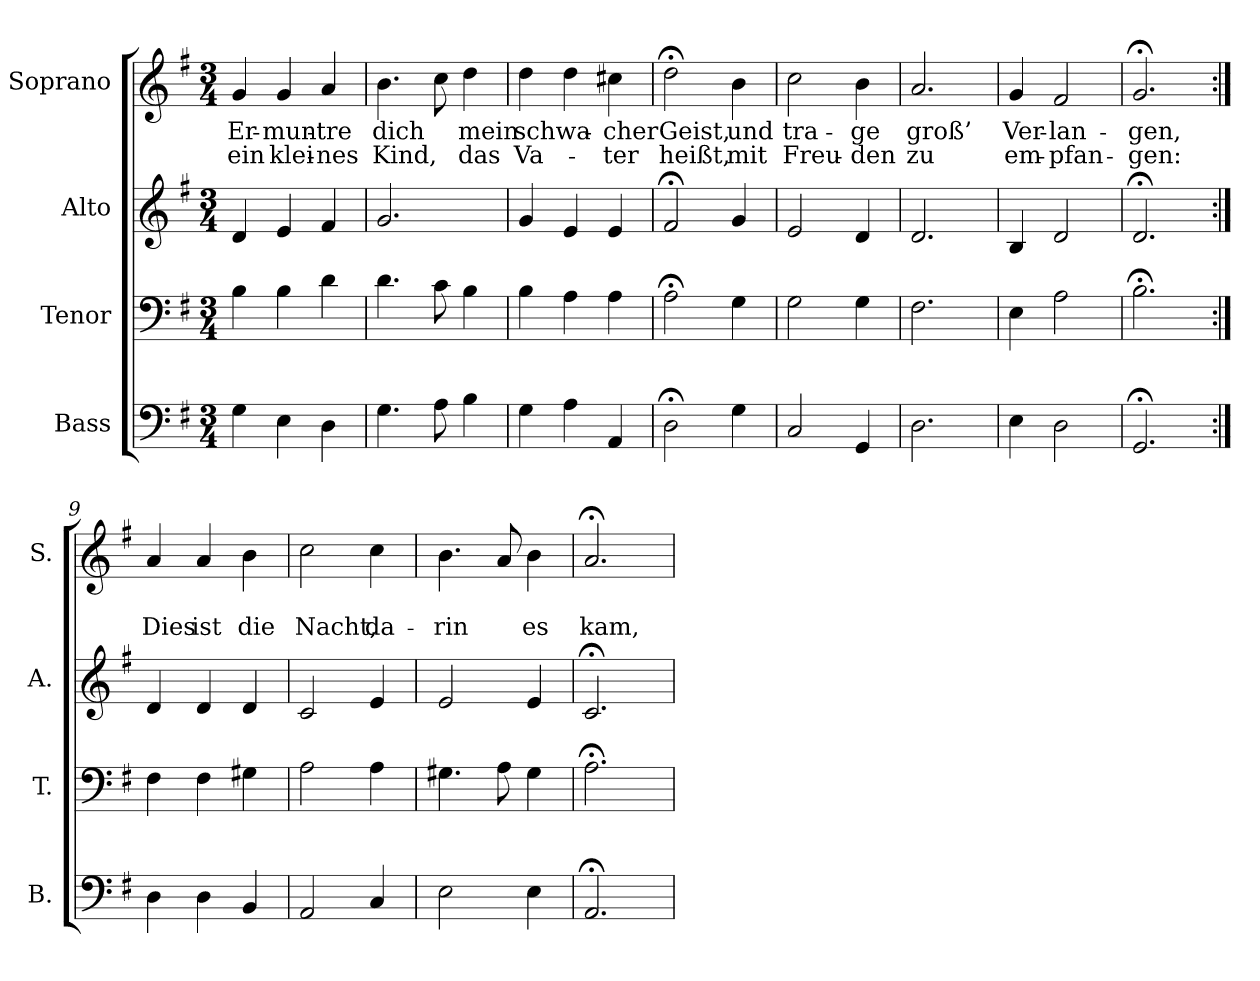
**kern	**kern	**kern	**kern	**text	**text
*part4	*part3	*part2	*part1	*part1	*part1
*staff4	*staff3	*staff2	*staff1	*staff1	*staff1
*I"Bass	*I"Tenor	*I"Alto	*I"Soprano	*	*
*I'B.	*I'T.	*I'A.	*I'S.	*	*
*clefF4	*clefF4	*clefG2	*clefG2	*	*
*k[f#]	*k[f#]	*k[f#]	*k[f#]	*	*
*G:	*G:	*G:	*G:	*	*
*M3/4	*M3/4	*M3/4	*M3/4	*	*
=1	=1	=1	=1	=1	=1
4G\	4B\	4d/	4g/	Er-	ein
4E\	4B\	4e/	4g/	-mun-	klei-
4D\	4d\	4f#/	4a/	-tre	-nes
=2	=2	=2	=2	=2	=2
4.G\	4.d\	2.g/	4.b\	dich	Kind,
8A\	8c\	.	8cc\	.	.
4B\	4B\	.	4dd\	mein	das
=3	=3	=3	=3	=3	=3
4G\	4B\	4g/	4dd\	schwa-	Va-
4A\	4A\	4e/	4dd\	.	.
4AA/	4A\	4e/	4cc#X\	cher	-ter
=4	=4	=4	=4	=4	=4
2D;<\	2A;<\	2f#;</	2dd;<\	Geist,	heißt,
4G\	4G\	4g/	4b\	und	mit
=5	=5	=5	=5	=5	=5
2C/	2G\	2e/	2cc\	tra-	Freu-
4GG/	4G\	4d/	4b\	-ge	-den
=6	=6	=6	=6	=6	=6
2.D\	2.F#\	2.d/	2.a/	groß’	zu
=7	=7	=7	=7	=7	=7
4E\	4E\	4B/	4g/	Ver-	em-
2D\	2A\	2d/	2f#/	-lan-	-pfan-
=8	=8	=8	=8	=8	=8
2.GG;</	2.B;<\	2.d;</	2.g;</	-gen,	-gen:
!!LO:LB:g=z
=9:|!	=9:|!	=9:|!	=9:|!	=9:|!	=9:|!
4D\	4F#\	4d/	4a/	.	Dies
4D\	4F#\	4d/	4a/	.	ist
4BB/	4G#X\	4d/	4b\	.	die
=10	=10	=10	=10	=10	=10
2AA/	2A\	2c/	2cc\	.	Nacht,
4C/	4A\	4e/	4cc\	.	da-
=11	=11	=11	=11	=11	=11
2E\	4.G#X\	2e/	4.b\	.	-rin
.	8A\	.	8a/	.	.
4E\	4G#\	4e/	4b\	.	es
=12	=12	=12	=12	=12	=12
2.AA;</	2.A;<\	2.c;</	2.a;</	.	kam,
=	=	=	=	=	=
*-	*-	*-	*-	*-	*-
